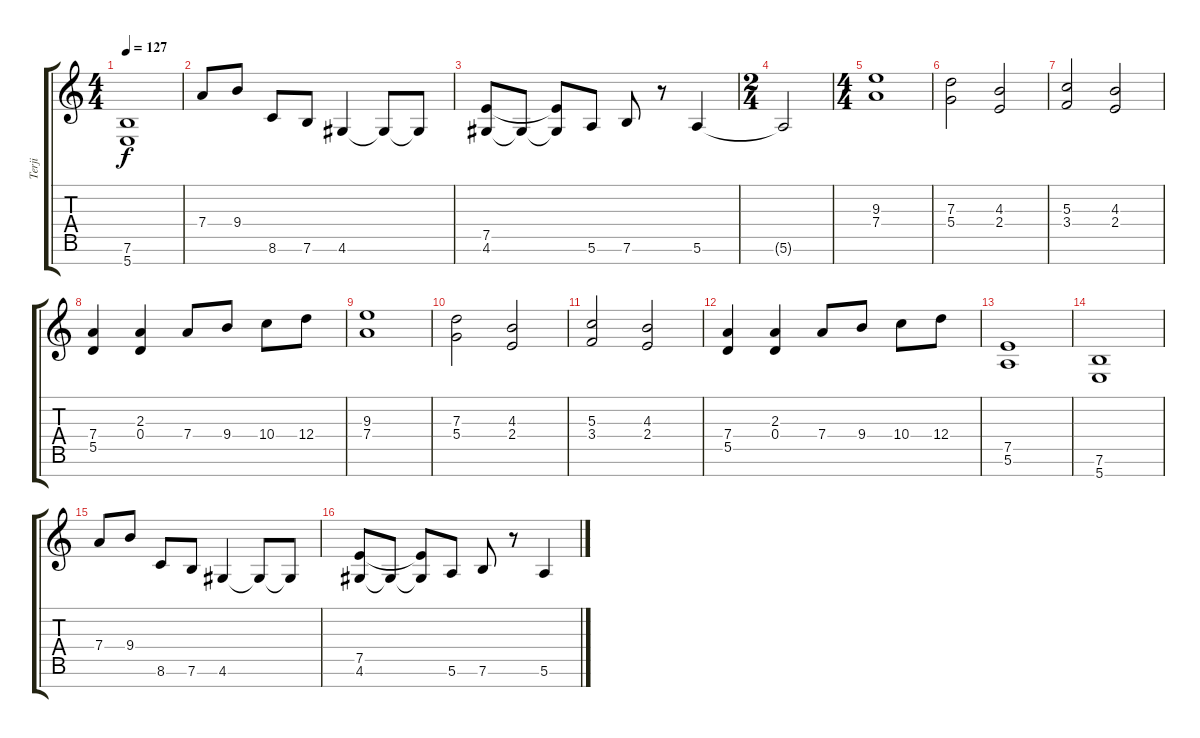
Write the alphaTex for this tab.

\track ("Terji" "Terji") {instrument distortionguitar}
\staff {score tabs}
\tuning (E4 B3 G3 D3 A2 E2 B1) {hide}
\ts (4 4)
\tempo 127
\clef g2
\ks c
(7.6 5.7).1{dy f} |
7.4.8 9.4.8 8.6.8 7.6.8 4.6.4 4.6{t}.8 4.6{t}.8 |
(7.5 4.6).8 4.6{t}.8 (7.5{t} 4.6{t}).8 5.6.8 7.6.8 r.8 5.6.4 |
\ts (2 4)
5.6{t}.2 |
\ts (4 4)
(9.3 7.4).1{volume 9 instrument distortionguitar} |
(7.3 5.4).2 (4.3 2.4).2 |
(5.3 3.4).2 (4.3 2.4).2 |
(7.4 5.5).4 (2.3 0.4).4 7.4.8 9.4.8 10.4.8 12.4.8 |
(9.3 7.4).1{volume 9 instrument distortionguitar} |
(7.3 5.4).2 (4.3 2.4).2 |
(5.3 3.4).2 (4.3 2.4).2 |
(7.4 5.5).4 (2.3 0.4).4 7.4.8 9.4.8 10.4.8 12.4.8 |
(7.5 5.6).1 |
(7.6 5.7).1 |
7.4.8 9.4.8 8.6.8 7.6.8 4.6.4 4.6{t}.8 4.6{t}.8 |
(7.5 4.6).8 4.6{t}.8 (7.5{t} 4.6{t}).8 5.6.8 7.6.8 r.8 5.6.4
